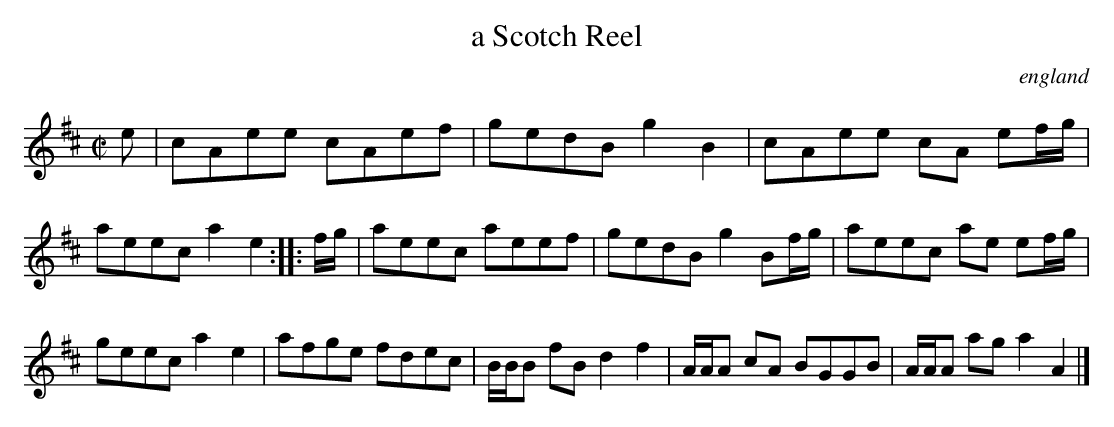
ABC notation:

X:1
T:a Scotch Reel
O:england
M:C|
K:D
e|cAee cAef|gedB g2B2|\
cAee cA ef/2g/2|aeec a2e2::\
f/2g/2|aeec aeef|gedB g2 Bf/2g/2|\
aeec ae ef/2g/2|geec a2e2|\
afge fdec|B/2B/2B fB d2f2|\
A/2A/2A cA BGGB|A/2A/2A ag a2 A2|]
